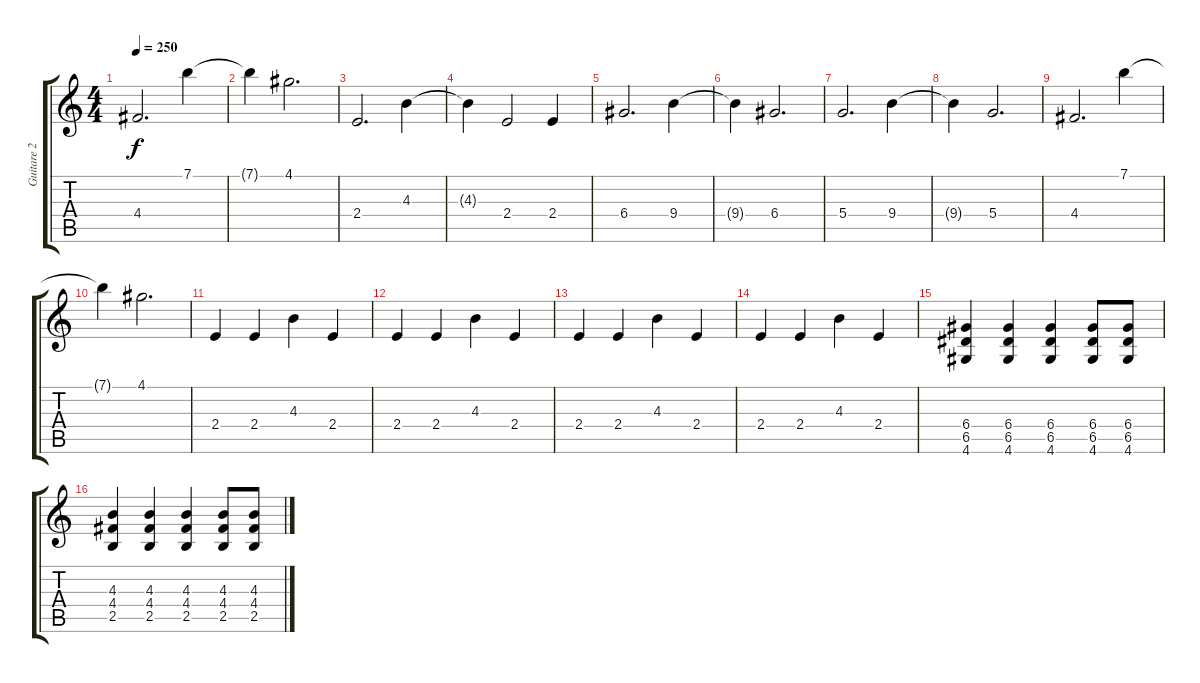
\track ("Guitare 2" "Guitare 2") {instrument distortionguitar}
\staff {score tabs}
\tuning (E4 B3 G3 D3 A2 E2) {hide}
\ts (4 4)
\tempo 250
\clef g2
\ks c
4.4.2{d dy f} 7.1.4 |
7.1{t}.4 4.1.2{d} |
2.4.2{d} 4.3.4 |
4.3{t}.4 2.4.2 2.4.4 |
6.4.2{d instrument distortionguitar} 9.4.4 |
9.4{t}.4 6.4.2{d} |
5.4.2{d} 9.4.4 |
9.4{t}.4 5.4.2{d} |
4.4.2{d} 7.1.4 |
7.1{t}.4 4.1.2{d} |
2.4.4 2.4.4 4.3.4 2.4.4 |
2.4.4 2.4.4 4.3.4 2.4.4 |
2.4.4 2.4.4 4.3.4 2.4.4 |
2.4.4 2.4.4 4.3.4 2.4.4 |
(6.4 6.5 4.6).4 (6.4 6.5 4.6).4 (6.4 6.5 4.6).4 (6.4 6.5 4.6).8 (6.4 6.5 4.6).8 |
(4.3 4.4 2.5).4 (4.3 4.4 2.5).4 (4.3 4.4 2.5).4 (4.3 4.4 2.5).8 (4.3 4.4 2.5).8
